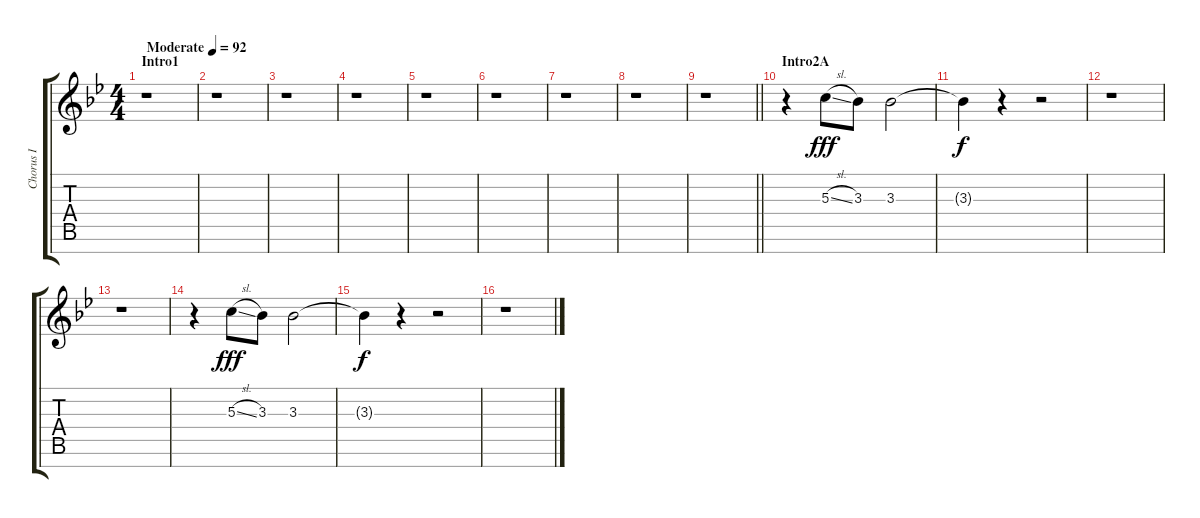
\track ("Chorus I" "Chorus I") {instrument voiceoohs}
\staff {score tabs}
\tuning (E5 B4 G4 D4 A3 E3 B2) {hide}
\ts (4 4)
\section ("" "Intro1")
\tempo (92 "Moderate")
\clef g2
\ks bb
r.1{dy fff instrument voiceoohs} |
r.1 |
r.1 |
r.1 |
r.1 |
r.1 |
r.1 |
r.1 |
\barLineRight lightlight
r.1 |
\section ("" "Intro2A")
r.4 5.3{sl}.8 3.3.8 3.3.2 |
3.3{t}.4{dy f} r.4 r.2 |
r.1 |
r.1 |
r.4 5.3{sl}.8{dy fff} 3.3.8 3.3.2 |
3.3{t}.4{dy f} r.4 r.2 |
r.1
